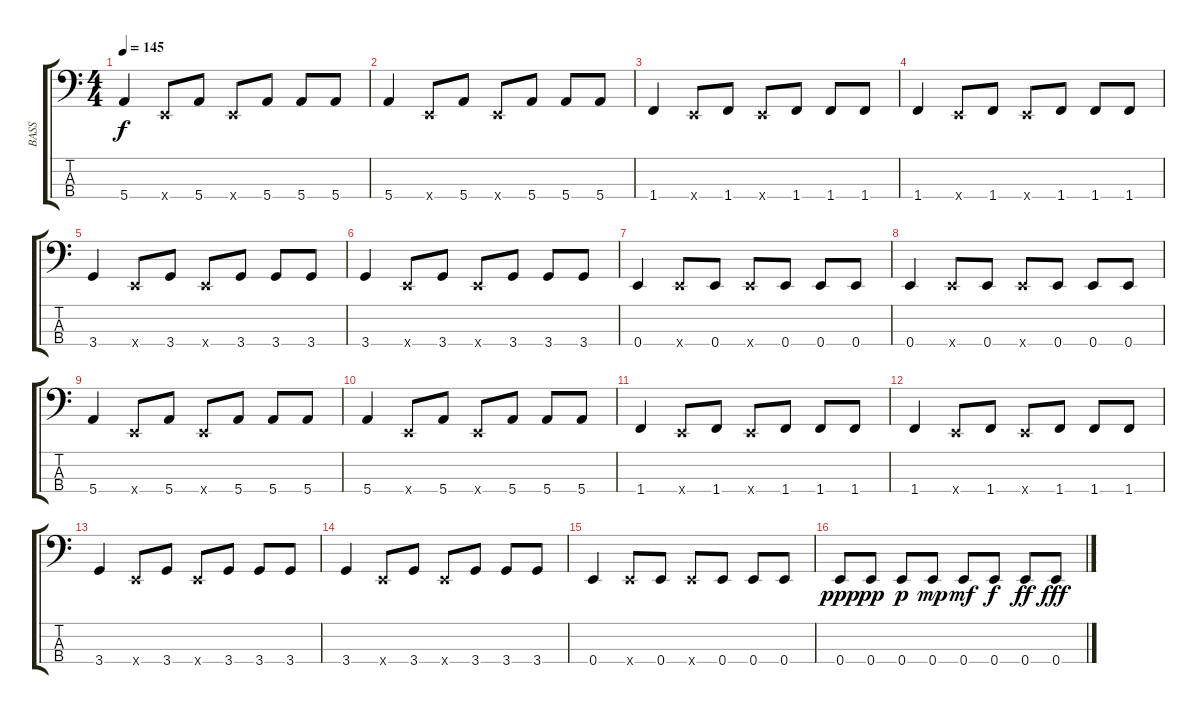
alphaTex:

\track ("BASS" "BASS") {instrument fretlessbass}
\staff {score tabs}
\tuning (G2 D2 A1 E1) {hide}
\ts (4 4)
\tempo 145
\clef f4
\ks c
5.4.4{dy f} 0.4{x}.8 5.4.8 0.4{x}.8 5.4.8 5.4.8 5.4.8 |
5.4.4 0.4{x}.8 5.4.8 0.4{x}.8 5.4.8 5.4.8 5.4.8 |
1.4.4 0.4{x}.8 1.4.8 0.4{x}.8 1.4.8 1.4.8 1.4.8 |
1.4.4 0.4{x}.8 1.4.8 0.4{x}.8 1.4.8 1.4.8 1.4.8 |
3.4.4 0.4{x}.8 3.4.8 0.4{x}.8 3.4.8 3.4.8 3.4.8 |
3.4.4 0.4{x}.8 3.4.8 0.4{x}.8 3.4.8 3.4.8 3.4.8 |
0.4.4 0.4{x}.8 0.4.8 0.4{x}.8 0.4.8 0.4.8 0.4.8 |
0.4.4 0.4{x}.8 0.4.8 0.4{x}.8 0.4.8 0.4.8 0.4.8 |
5.4.4 0.4{x}.8 5.4.8 0.4{x}.8 5.4.8 5.4.8 5.4.8 |
5.4.4 0.4{x}.8 5.4.8 0.4{x}.8 5.4.8 5.4.8 5.4.8 |
1.4.4 0.4{x}.8 1.4.8 0.4{x}.8 1.4.8 1.4.8 1.4.8 |
1.4.4 0.4{x}.8 1.4.8 0.4{x}.8 1.4.8 1.4.8 1.4.8 |
3.4.4 0.4{x}.8 3.4.8 0.4{x}.8 3.4.8 3.4.8 3.4.8 |
3.4.4 0.4{x}.8 3.4.8 0.4{x}.8 3.4.8 3.4.8 3.4.8 |
0.4.4 0.4{x}.8 0.4.8 0.4{x}.8 0.4.8 0.4.8 0.4.8 |
0.4.8{dy ppp} 0.4.8{dy pp} 0.4.8{dy p} 0.4.8{dy mp} 0.4.8{dy mf} 0.4.8{dy f} 0.4.8{dy ff} 0.4.8{dy fff}
